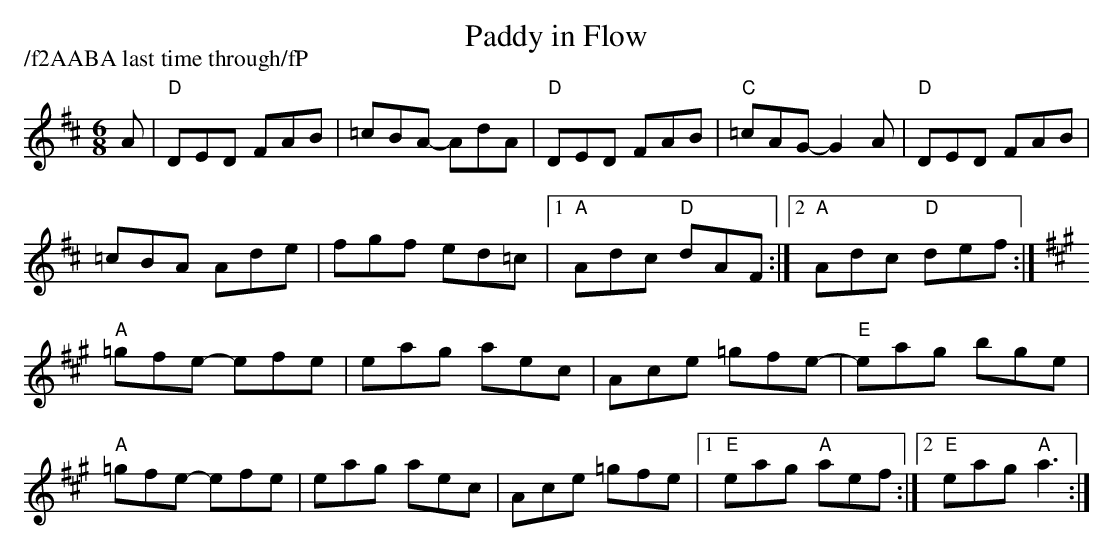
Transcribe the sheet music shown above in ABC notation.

X:1
T:Paddy in Flow
P:/f2AABA last time through/fP
M:6/8
K:D
A|"D"DED FAB|=cBA -AdA|"D"DED FAB|"C"=cAG -G2A|"D"DED FAB|
=cBA Ade|fgf ed=c|1"A"Adc "D"dAF:|2"A"Adc "D"def:|
K:A
"A"=gfe -efe|eag aec|Ace =gfe-|"E"eag bge|
K:A
"A"=gfe -efe|eag aec|Ace =gfe|1"E"eag "A"aef:|2"E"eag "A"a3:|
